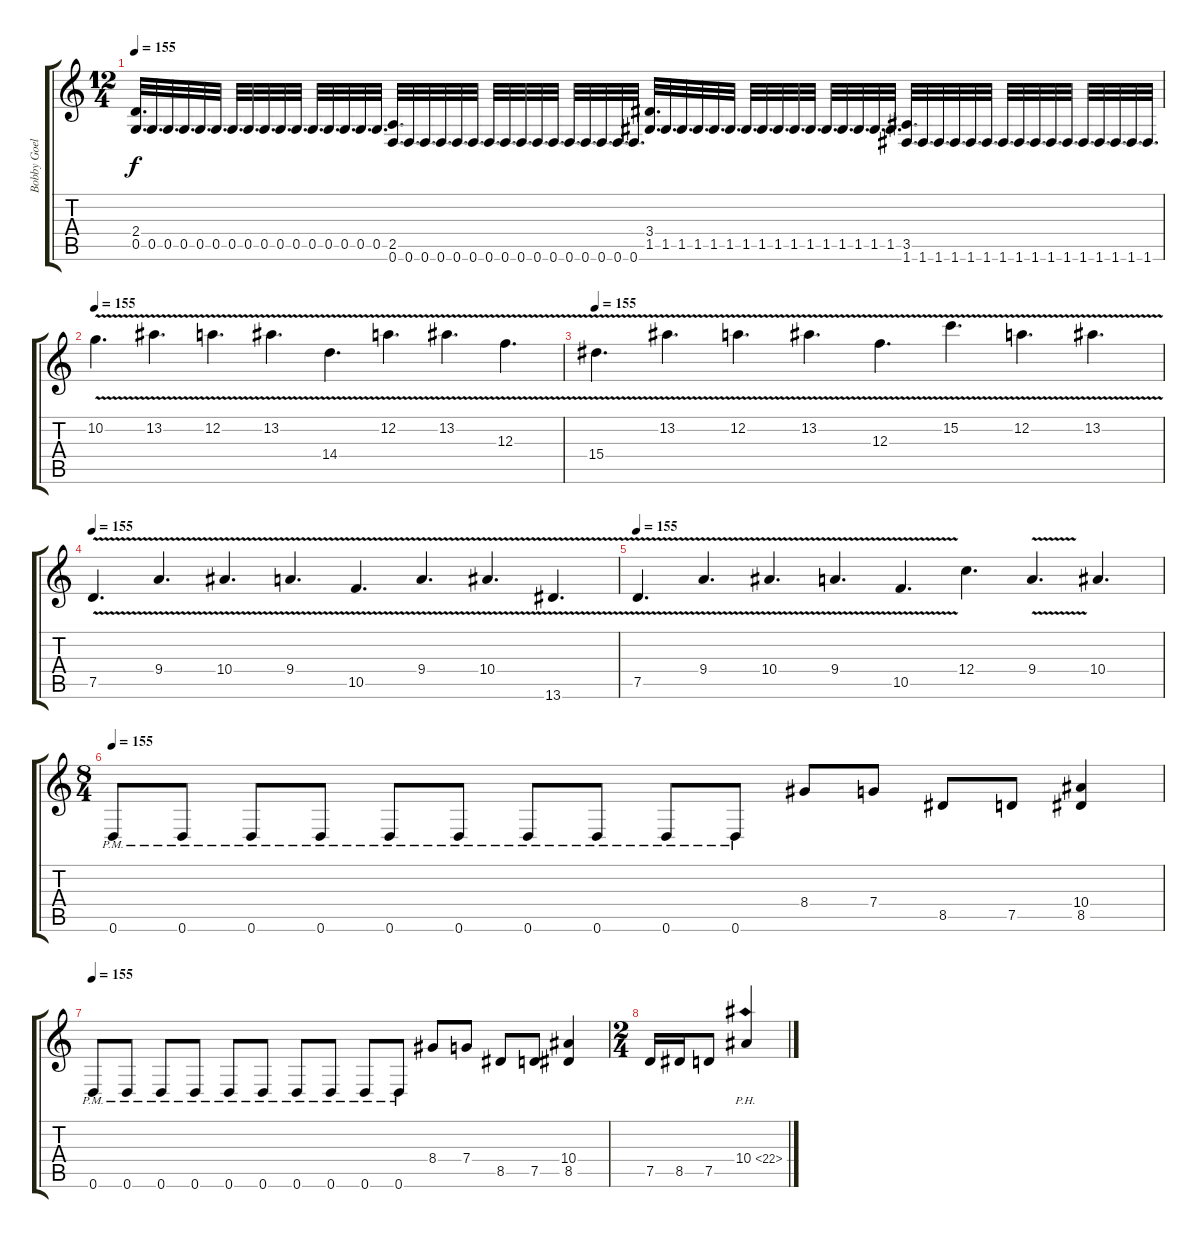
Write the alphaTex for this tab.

\track ("Bobby Goelble" "Bobby Goel") {instrument overdrivenguitar}
\staff {score tabs}
\tuning (D4 A3 F3 C3 G2 D2) {hide}
\ts (12 4)
\tempo 155
\clef g2
\ks c
(2.4 0.5).32{d dy f} 0.5.32{d} 0.5.32{d} 0.5.32{d} 0.5.32{d} 0.5.32{d} 0.5.32{d} 0.5.32{d} 0.5.32{d} 0.5.32{d} 0.5.32{d} 0.5.32{d} 0.5.32{d} 0.5.32{d} 0.5.32{d} 0.5.32{d} (2.5 0.6).32{d} 0.6.32{d} 0.6.32{d} 0.6.32{d} 0.6.32{d} 0.6.32{d} 0.6.32{d} 0.6.32{d} 0.6.32{d} 0.6.32{d} 0.6.32{d} 0.6.32{d} 0.6.32{d} 0.6.32{d} 0.6.32{d} 0.6.32{d} (3.4 1.5).32{d} 1.5.32{d} 1.5.32{d} 1.5.32{d} 1.5.32{d} 1.5.32{d} 1.5.32{d} 1.5.32{d} 1.5.32{d} 1.5.32{d} 1.5.32{d} 1.5.32{d} 1.5.32{d} 1.5.32{d} 1.5.32{d} 1.5.32{d} (3.5 1.6).32{d} 1.6.32{d} 1.6.32{d} 1.6.32{d} 1.6.32{d} 1.6.32{d} 1.6.32{d} 1.6.32{d} 1.6.32{d} 1.6.32{d} 1.6.32{d} 1.6.32{d} 1.6.32{d} 1.6.32{d} 1.6.32{d} 1.6.32{d} |
\tempo 155
10.2{v}.4{d} 13.2{v}.4{d} 12.2{v}.4{d} 13.2{v}.4{d} 14.4{v}.4{d} 12.2{v}.4{d} 13.2{v}.4{d} 12.3{v}.4{d} |
\tempo 155
15.4{v}.4{d} 13.2{v}.4{d} 12.2{v}.4{d} 13.2{v}.4{d} 12.3{v}.4{d} 15.2{v}.4{d} 12.2{v}.4{d} 13.2{v}.4{d} |
\tempo 155
7.5{v}.4{d} 9.4{v}.4{d} 10.4{v}.4{d} 9.4{v}.4{d} 10.5{v}.4{d} 9.4{v}.4{d} 10.4{v}.4{d} 13.6{v}.4{d} |
\tempo 155
7.5{v}.4{d} 9.4{v}.4{d} 10.4{v}.4{d} 9.4{v}.4{d} 10.5{v}.4{d} 12.4.4{d} 9.4{v}.4{d} 10.4.4{d} |
\ts (8 4)
\tempo 155
0.6{pm}.8 0.6{pm}.8 0.6{pm}.8 0.6{pm}.8 0.6{pm}.8 0.6{pm}.8 0.6{pm}.8 0.6{pm}.8 0.6{pm}.8 0.6{pm}.8 8.4.8 7.4.8 8.5.8 7.5.8 (10.4 8.5).4 |
\tempo 155
0.6{pm}.8 0.6{pm}.8 0.6{pm}.8 0.6{pm}.8 0.6{pm}.8 0.6{pm}.8 0.6{pm}.8 0.6{pm}.8 0.6{pm}.8 0.6{pm}.8 8.4.8 7.4.8 8.5.8 7.5.8 (10.4 8.5).4 |
\ts (2 4)
7.5.16 8.5.16 7.5.8 10.4{ph 12}.4
